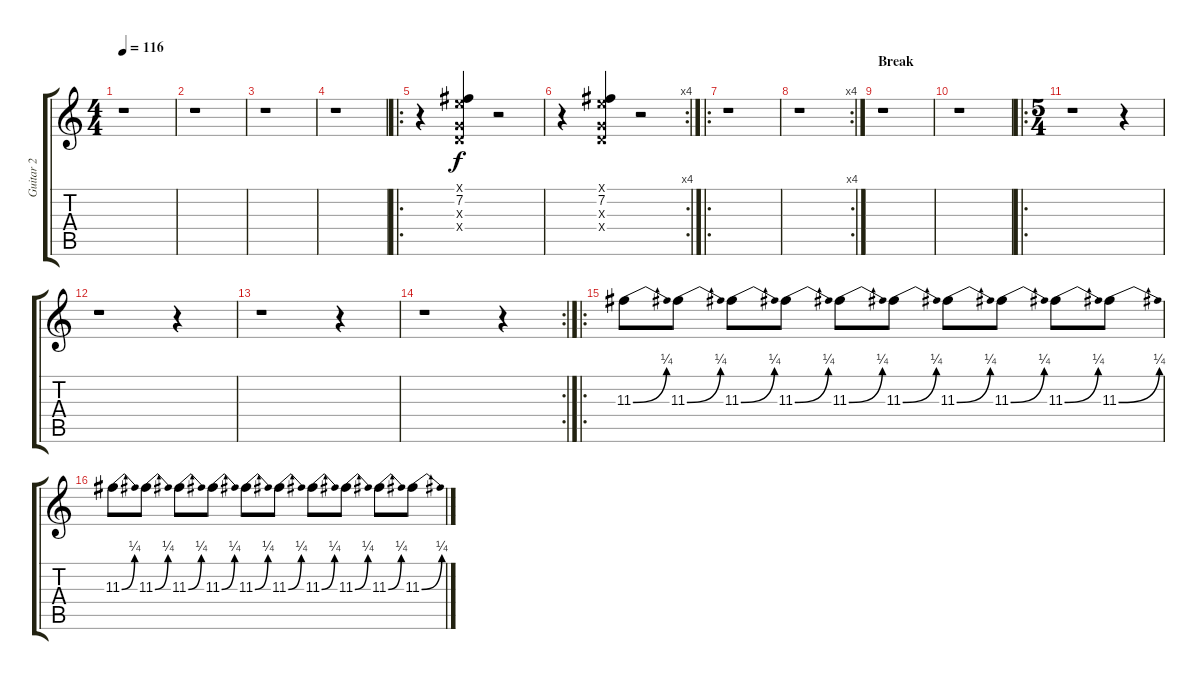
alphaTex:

\track ("Guitar 2" "Guitar 2") {instrument overdrivenguitar}
\staff {score tabs}
\tuning (E4 B3 G3 D3 A2 E2) {hide}
\ts (4 4)
\tempo 116
\clef g2
\ks c
r.1{dy f} |
r.1 |
r.1 |
r.1 |
\ro
r.4 (0.1{x} 7.2 0.3{x} 0.4{x}).4 r.2 |
\rc 4
r.4 (0.1{x} 7.2 0.3{x} 0.4{x}).4 r.2 |
\ro
r.1 |
\rc 4
r.1 |
\section ("" "Break ")
r.1 |
r.1 |
\ro
\ts (5 4)
r.1 r.4 |
r.1 r.4 |
r.1 r.4 |
\rc 2
r.1 r.4 |
\ro
11.3{be (bend 0 0 60 1)}.8 11.3{be (bend 0 0 60 1)}.8 11.3{be (bend 0 0 60 1)}.8 11.3{be (bend 0 0 60 1)}.8 11.3{be (bend 0 0 60 1)}.8 11.3{be (bend 0 0 60 1)}.8 11.3{be (bend 0 0 60 1)}.8 11.3{be (bend 0 0 60 1)}.8 11.3{be (bend 0 0 60 1)}.8 11.3{be (bend 0 0 60 1)}.8 |
11.3{be (bend 0 0 60 1)}.8 11.3{be (bend 0 0 60 1)}.8 11.3{be (bend 0 0 60 1)}.8 11.3{be (bend 0 0 60 1)}.8 11.3{be (bend 0 0 60 1)}.8 11.3{be (bend 0 0 60 1)}.8 11.3{be (bend 0 0 60 1)}.8 11.3{be (bend 0 0 60 1)}.8 11.3{be (bend 0 0 60 1)}.8 11.3{be (bend 0 0 60 1)}.8
